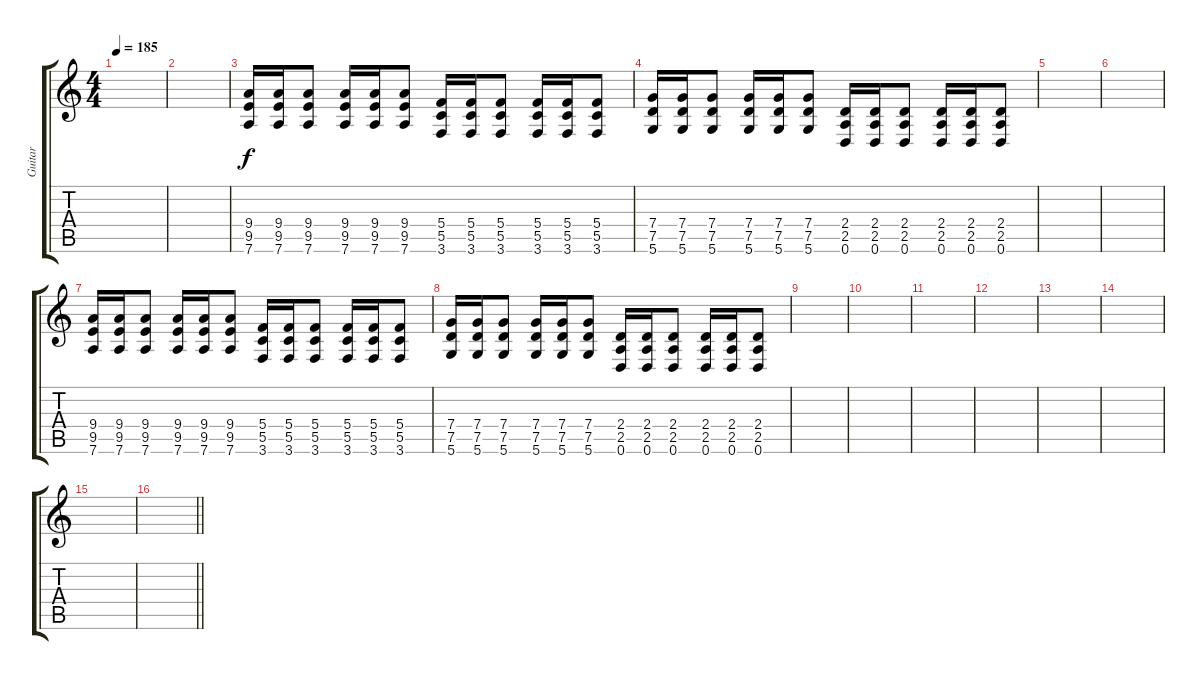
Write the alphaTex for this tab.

\track ("Guitar" "Guitar") {instrument distortionguitar}
\staff {score tabs}
\tuning (D4 A3 F3 C3 G2 D2) {hide}
\ts (4 4)
\tempo 185
\clef g2
\ks c
|
|
(9.4 9.5 7.6).16 (9.4 9.5 7.6).16 (9.4 9.5 7.6).8 (9.4 9.5 7.6).16 (9.4 9.5 7.6).16 (9.4 9.5 7.6).8 (5.4 5.5 3.6).16 (5.4 5.5 3.6).16 (5.4 5.5 3.6).8 (5.4 5.5 3.6).16 (5.4 5.5 3.6).16 (5.4 5.5 3.6).8 |
(7.4 7.5 5.6).16 (7.4 7.5 5.6).16 (7.4 7.5 5.6).8 (7.4 7.5 5.6).16 (7.4 7.5 5.6).16 (7.4 7.5 5.6).8 (2.4 2.5 0.6).16 (2.4 2.5 0.6).16 (2.4 2.5 0.6).8 (2.4 2.5 0.6).16 (2.4 2.5 0.6).16 (2.4 2.5 0.6).8 |
|
|
(9.4 9.5 7.6).16 (9.4 9.5 7.6).16 (9.4 9.5 7.6).8 (9.4 9.5 7.6).16 (9.4 9.5 7.6).16 (9.4 9.5 7.6).8 (5.4 5.5 3.6).16 (5.4 5.5 3.6).16 (5.4 5.5 3.6).8 (5.4 5.5 3.6).16 (5.4 5.5 3.6).16 (5.4 5.5 3.6).8 |
(7.4 7.5 5.6).16 (7.4 7.5 5.6).16 (7.4 7.5 5.6).8 (7.4 7.5 5.6).16 (7.4 7.5 5.6).16 (7.4 7.5 5.6).8 (2.4 2.5 0.6).16 (2.4 2.5 0.6).16 (2.4 2.5 0.6).8 (2.4 2.5 0.6).16 (2.4 2.5 0.6).16 (2.4 2.5 0.6).8 |
|
|
|
|
|
|
|
\barLineRight lightlight
